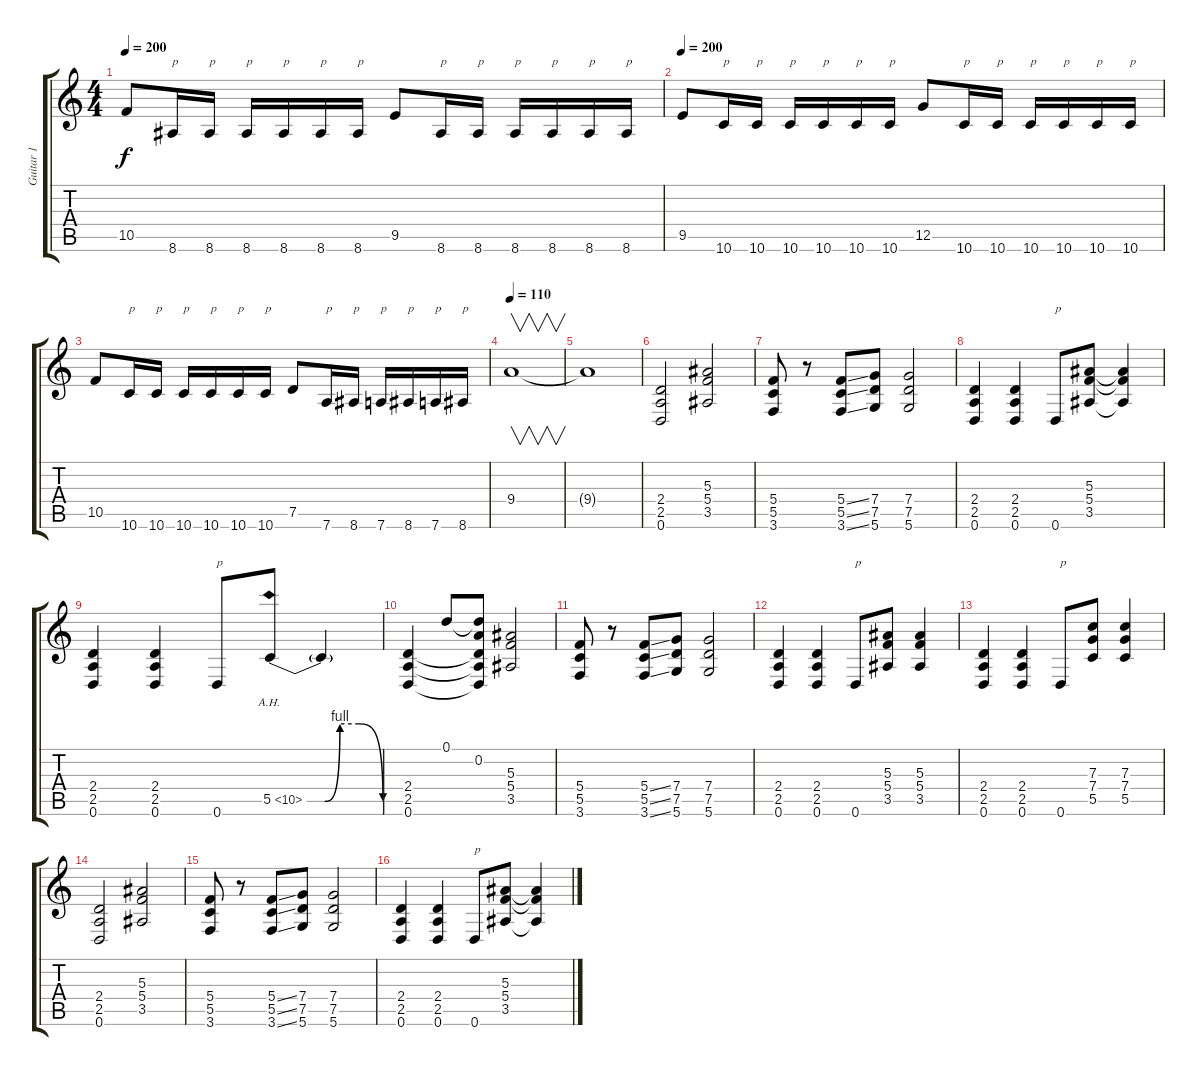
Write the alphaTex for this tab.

\track ("Guitar 1" "Guitar 1") {instrument distortionguitar}
\staff {score tabs}
\tuning (D4 A3 F3 C3 G2 D2) {hide}
\ts (4 4)
\tempo 200
\clef g2
\ks c
10.5.8{dy f} 8.6.16{txt "p"} 8.6.16{txt "p"} 8.6.16{txt "p"} 8.6.16{txt "p"} 8.6.16{txt "p"} 8.6.16{txt "p"} 9.5.8 8.6.16{txt "p"} 8.6.16{txt "p"} 8.6.16{txt "p"} 8.6.16{txt "p"} 8.6.16{txt "p"} 8.6.16{txt "p"} |
\tempo 200
9.5.8 10.6.16{txt "p"} 10.6.16{txt "p"} 10.6.16{txt "p"} 10.6.16{txt "p"} 10.6.16{txt "p"} 10.6.16{txt "p"} 12.5.8 10.6.16{txt "p"} 10.6.16{txt "p"} 10.6.16{txt "p"} 10.6.16{txt "p"} 10.6.16{txt "p"} 10.6.16{txt "p"} |
10.5.8 10.6.16{txt "p"} 10.6.16{txt "p"} 10.6.16{txt "p"} 10.6.16{txt "p"} 10.6.16{txt "p"} 10.6.16{txt "p"} 7.5.8 7.6.16{txt "p"} 8.6.16{txt "p"} 7.6.16{txt "p"} 8.6.16{txt "p"} 7.6.16{txt "p"} 8.6.16{txt "p"} |
\tempo 95
\tempo 110
9.4.1{v} |
9.4{t}.1 |
(2.4 2.5 0.6).2 (5.3 5.4 3.5).2 |
(5.4 5.5 3.6).8 r.8 (5.4{ss} 5.5{ss} 3.6{ss}).8 (7.4 7.5 5.6).8 (7.4 7.5 5.6).2 |
(2.4 2.5 0.6).4 (2.4 2.5 0.6).4 0.6.8{txt "p"} (5.3 5.4 3.5).8 (5.3{t} 5.4{t} 3.5{t}).4 |
(2.4 2.5 0.6).4 (2.4 2.5 0.6).4 0.6.8{txt "p"} 5.5{be (custom 0 0 14 0 26 4 41 4 60 0) ah 5}.8 5.5{t}.4 |
(2.4 2.5 0.6).4 0.1.8 (0.1{t} 0.2 2.4{t} 2.5{t} 0.6{t}).8 (5.3 5.4 3.5).2 |
(5.4 5.5 3.6).8 r.8 (5.4{ss} 5.5{ss} 3.6{ss}).8 (7.4 7.5 5.6).8 (7.4 7.5 5.6).2 |
(2.4 2.5 0.6).4 (2.4 2.5 0.6).4 0.6.8{txt "p"} (5.3 5.4 3.5).8 (5.3 5.4 3.5).4 |
(2.4 2.5 0.6).4 (2.4 2.5 0.6).4 0.6.8{txt "p"} (7.3 7.4 5.5).8 (7.3 7.4 5.5).4 |
(2.4 2.5 0.6).2 (5.3 5.4 3.5).2 |
(5.4 5.5 3.6).8 r.8 (5.4{ss} 5.5{ss} 3.6{ss}).8 (7.4 7.5 5.6).8 (7.4 7.5 5.6).2 |
(2.4 2.5 0.6).4 (2.4 2.5 0.6).4 0.6.8{txt "p"} (5.3 5.4 3.5).8 (5.3{t} 5.4{t} 3.5{t}).4
